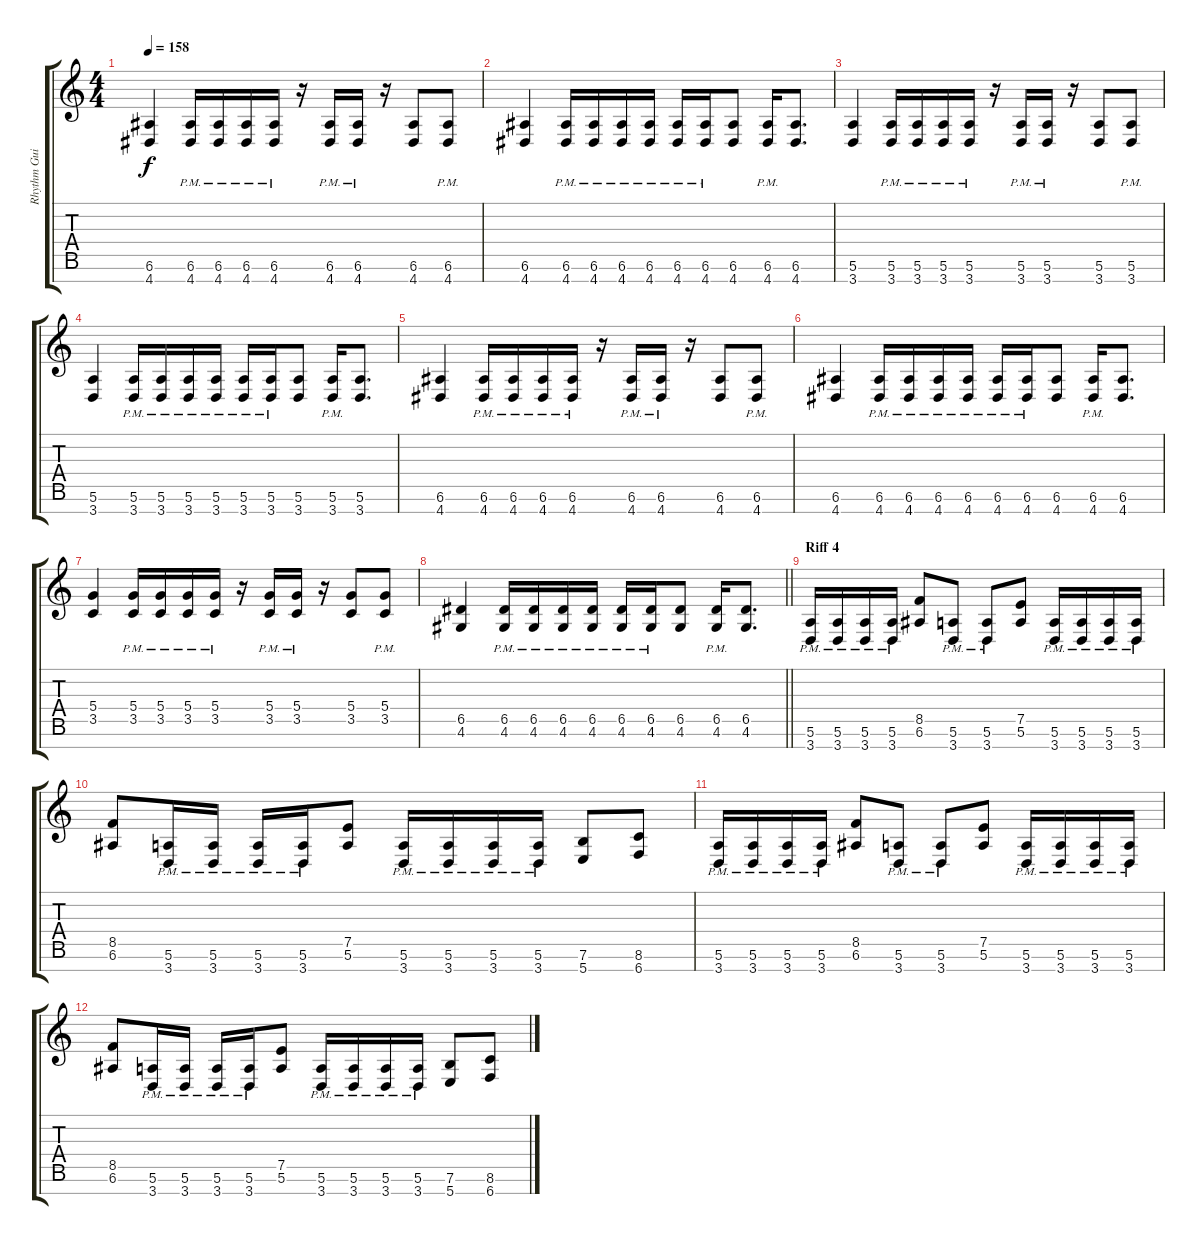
\track ("Rhythm Guitar 2" "Rhythm Gui") {instrument overdrivenguitar}
\staff {score tabs}
\tuning (E4 B3 G3 D3 A2 E2 B1) {hide}
\ts (4 4)
\tempo 158
\clef g2
\ks c
(6.6 4.7).4{dy f} (6.6{pm} 4.7{pm}).16 (6.6{pm} 4.7{pm}).16 (6.6{pm} 4.7{pm}).16 (6.6{pm} 4.7{pm}).16 r.16 (6.6{pm} 4.7{pm}).16 (6.6{pm} 4.7{pm}).16 r.16 (6.6 4.7).8 (6.6{pm} 4.7{pm}).8 |
(6.6 4.7).4 (6.6{pm} 4.7{pm}).16 (6.6{pm} 4.7{pm}).16 (6.6{pm} 4.7{pm}).16 (6.6{pm} 4.7{pm}).16 (6.6{pm} 4.7{pm}).16 (6.6{pm} 4.7{pm}).16 (6.6 4.7).8 (6.6{pm} 4.7{pm}).16 (6.6 4.7).8{d} |
(5.6 3.7).4 (5.6 3.7{pm}).16 (5.6 3.7{pm}).16 (5.6 3.7{pm}).16 (5.6 3.7{pm}).16 r.16 (5.6 3.7{pm}).16 (5.6 3.7{pm}).16 r.16 (5.6 3.7).8 (5.6 3.7{pm}).8 |
(5.6 3.7).4 (5.6 3.7{pm}).16 (5.6 3.7{pm}).16 (5.6 3.7{pm}).16 (5.6 3.7{pm}).16 (5.6 3.7{pm}).16 (5.6 3.7{pm}).16 (5.6 3.7).8 (5.6 3.7{pm}).16 (5.6 3.7).8{d} |
(6.6 4.7).4 (6.6{pm} 4.7{pm}).16 (6.6{pm} 4.7{pm}).16 (6.6{pm} 4.7{pm}).16 (6.6{pm} 4.7{pm}).16 r.16 (6.6{pm} 4.7{pm}).16 (6.6{pm} 4.7{pm}).16 r.16 (6.6 4.7).8 (6.6{pm} 4.7{pm}).8 |
(6.6 4.7).4 (6.6{pm} 4.7{pm}).16 (6.6{pm} 4.7{pm}).16 (6.6{pm} 4.7{pm}).16 (6.6{pm} 4.7{pm}).16 (6.6{pm} 4.7{pm}).16 (6.6{pm} 4.7{pm}).16 (6.6 4.7).8 (6.6{pm} 4.7{pm}).16 (6.6 4.7).8{d} |
(5.4 3.5).4 (5.4 3.5{pm}).16 (5.4 3.5{pm}).16 (5.4 3.5{pm}).16 (5.4 3.5{pm}).16 r.16 (5.4 3.5{pm}).16 (5.4 3.5{pm}).16 r.16 (5.4 3.5).8 (5.4 3.5{pm}).8 |
\barLineRight lightlight
(6.5 4.6).4 (6.5{pm} 4.6{pm}).16 (6.5{pm} 4.6{pm}).16 (6.5{pm} 4.6{pm}).16 (6.5{pm} 4.6{pm}).16 (6.5{pm} 4.6{pm}).16 (6.5{pm} 4.6{pm}).16 (6.5 4.6).8 (6.5{pm} 4.6{pm}).16 (6.5 4.6).8{d} |
\section ("" "Riff 4")
(5.6{pm} 3.7{pm}).16 (5.6{pm} 3.7{pm}).16 (5.6{pm} 3.7{pm}).16 (5.6{pm} 3.7{pm}).16 (8.5 6.6).8 (5.6{pm} 3.7{pm}).8 (5.6{pm} 3.7{pm}).8 (7.5 5.6).8 (5.6{pm} 3.7{pm}).16 (5.6{pm} 3.7{pm}).16 (5.6{pm} 3.7{pm}).16 (5.6{pm} 3.7{pm}).16 |
(8.5 6.6).8 (5.6{pm} 3.7{pm}).16 (5.6{pm} 3.7{pm}).16 (5.6{pm} 3.7{pm}).16 (5.6{pm} 3.7{pm}).16 (7.5 5.6).8 (5.6{pm} 3.7{pm}).16 (5.6{pm} 3.7{pm}).16 (5.6{pm} 3.7{pm}).16 (5.6{pm} 3.7{pm}).16 (7.6 5.7).8 (8.6 6.7).8 |
(5.6{pm} 3.7{pm}).16 (5.6{pm} 3.7{pm}).16 (5.6{pm} 3.7{pm}).16 (5.6{pm} 3.7{pm}).16 (8.5 6.6).8 (5.6{pm} 3.7{pm}).8 (5.6{pm} 3.7{pm}).8 (7.5 5.6).8 (5.6{pm} 3.7{pm}).16 (5.6{pm} 3.7{pm}).16 (5.6{pm} 3.7{pm}).16 (5.6{pm} 3.7{pm}).16 |
(8.5 6.6).8 (5.6{pm} 3.7{pm}).16 (5.6{pm} 3.7{pm}).16 (5.6{pm} 3.7{pm}).16 (5.6{pm} 3.7{pm}).16 (7.5 5.6).8 (5.6{pm} 3.7{pm}).16 (5.6{pm} 3.7{pm}).16 (5.6{pm} 3.7{pm}).16 (5.6{pm} 3.7{pm}).16 (7.6 5.7).8 (8.6 6.7).8
